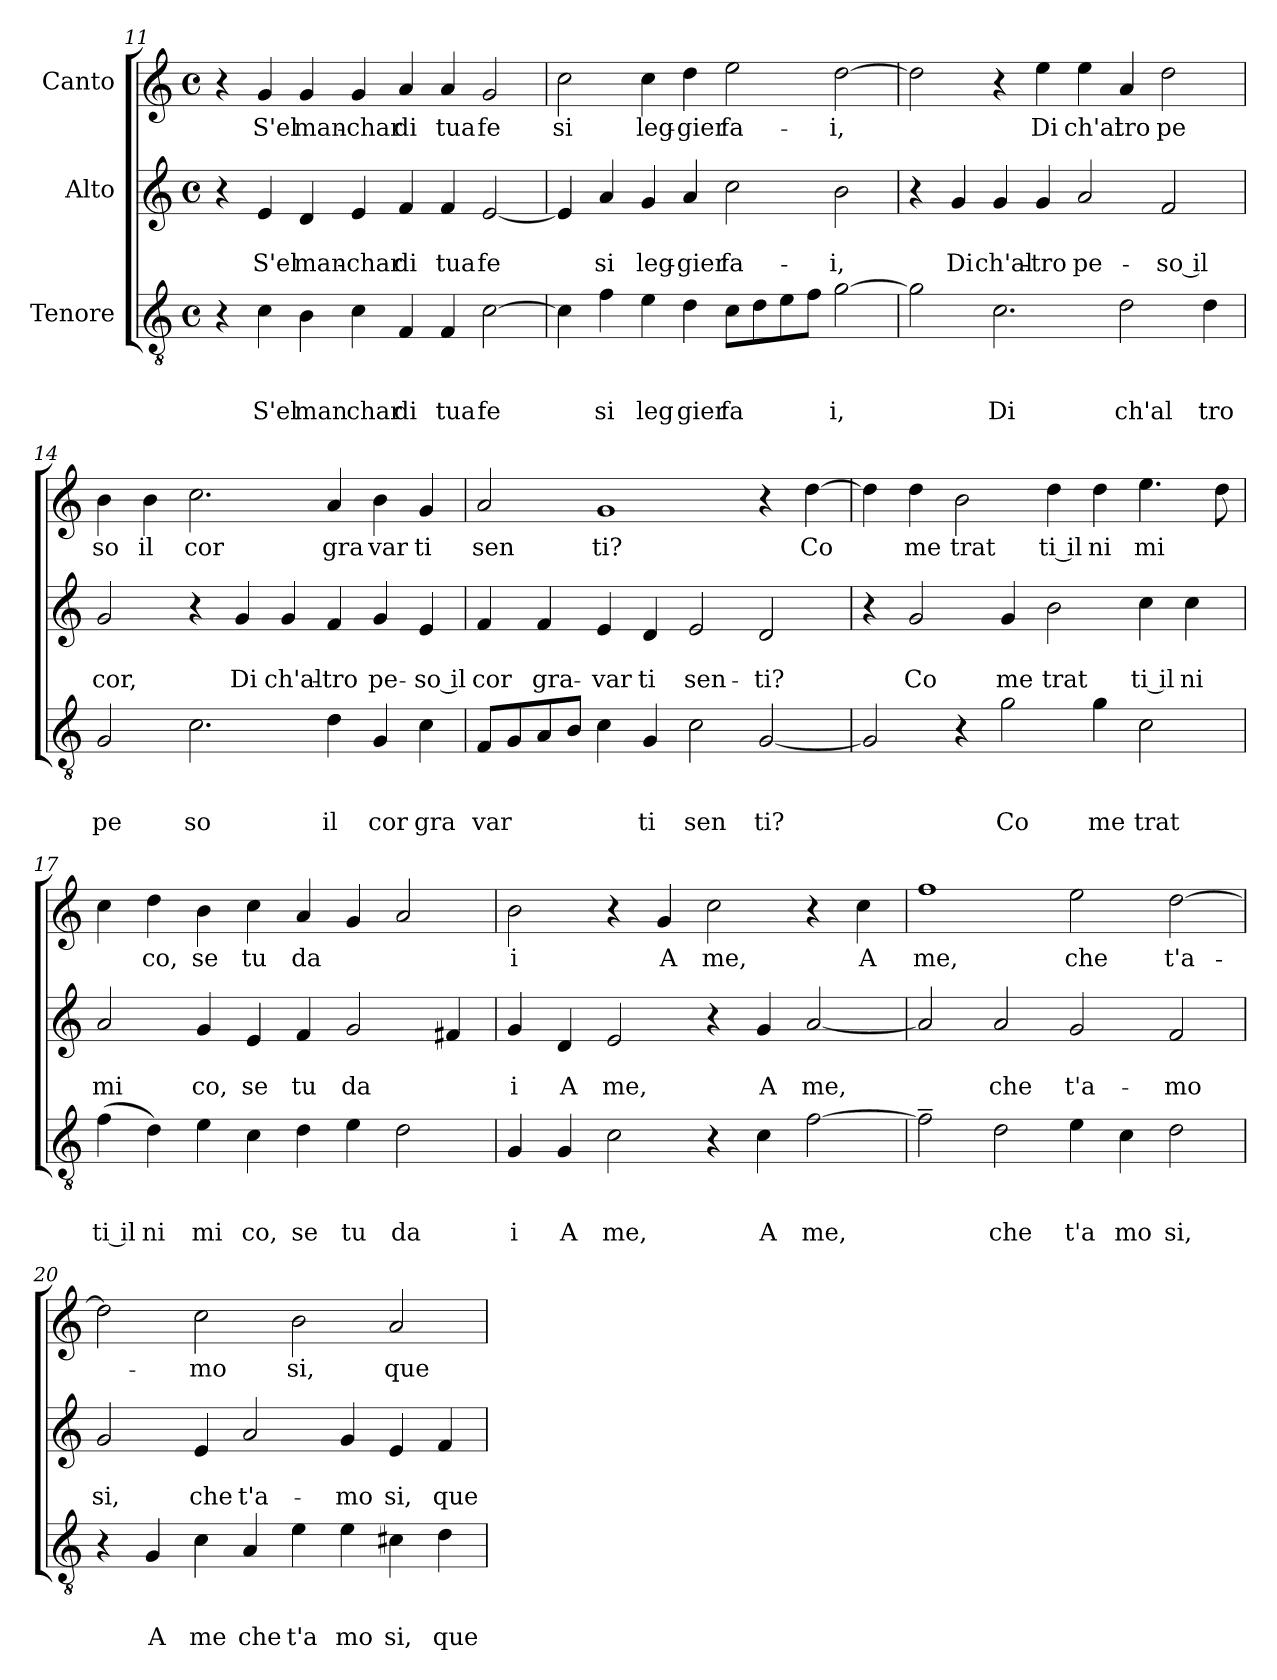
**kern	**text	**text	**text	**kern	**text	**text	**kern	**text
*part3	*part3	*part3	*part3	*part2	*part2	*part2	*part1	*part1
*staff3	*staff3	*staff3	*staff3	*staff2	*staff2	*staff2	*staff1	*staff1
*I"Tenore	*	*	*	*I"Alto	*	*	*I"Canto	*
*clefGv2	*	*	*	*clefG2	*	*	*clefG2	*
*k[]	*	*	*	*k[]	*	*	*k[]	*
*C:	*	*	*	*C:	*	*	*C:	*
*M4/4	*	*	*	*M4/4	*	*	*M4/4	*
*met(c)	*	*	*	*met(c)	*	*	*met(c)	*
=11	=11	=11	=11	=11	=11	=11	=11	=11
4r	.	.	.	4r	.	.	4r	.
!	!	!	!LO:LY:b	!	!	!LO:LY:b	!	!LO:LY:b
4c\	.	.	S'el	4e/	.	S'el	4g/	S'el
!	!	!	!LO:LY:b	!	!	!LO:LY:b	!	!LO:LY:b
4B\	.	.	man	4d/	.	man-	4g/	man-
!	!	!	!LO:LY:b	!	!	!LO:LY:b	!	!LO:LY:b
4c\	.	.	char	4e/	.	-char	4g/	-char
!	!	!	!LO:LY:b	!	!	!LO:LY:b	!	!LO:LY:b
4F/	.	.	di	4f/	.	di	4a/	di
!	!	!	!LO:LY:b	!	!	!LO:LY:b	!	!LO:LY:b
4F/	.	.	tua	4f/	.	tua	4a/	tua
!	!	!	!LO:LY:b	!	!	!LO:LY:b	!	!LO:LY:b
[>2c\	.	.	fe	[<2e/	.	fe	2g/	fe
=12	=12	=12	=12	=12	=12	=12	=12	=12
!	!	!	!	!	!	!	!	!LO:LY:b
4c\]	.	.	.	4e/]	.	.	2cc\	si
!	!	!	!LO:LY:b	!	!	!LO:LY:b	!	!
4f\	.	.	si	4a/	.	si	.	.
!	!	!	!LO:LY:b	!	!	!LO:LY:b	!	!LO:LY:b
4e\	.	.	leg	4g/	.	leg-	4cc\	leg-
!	!	!	!LO:LY:b	!	!	!LO:LY:b	!	!LO:LY:b
4d\	.	.	gier	4a/	.	-gier	4dd\	-gier
!	!	!	!LO:LY:b	!	!	!LO:LY:b	!	!LO:LY:b
8c\L	.	.	fa	2cc\	.	fa-	2ee\	fa-
8d\	.	.	.	.	.	.	.	.
8e\	.	.	.	.	.	.	.	.
8f\J	.	.	.	.	.	.	.	.
!	!	!	!LO:LY:b	!	!	!LO:LY:b	!	!LO:LY:b
[<2g\	.	.	i,	2b\	.	-i,	[<2dd\	-i,
!!LO:LB:g=z
=13	=13	=13	=13	=13	=13	=13	=13	=13
2g\]	.	.	.	4r	.	.	2dd\]	.
!	!	!	!	!	!	!LO:LY:b	!	!
.	.	.	.	4g/	.	Di	.	.
!	!	!	!LO:LY:b	!	!	!LO:LY:b	!	!
2.c\	.	.	Di	4g/	.	ch'al-	4r	.
!	!	!	!	!	!	!LO:LY:b	!	!LO:LY:b
.	.	.	.	4g/	.	-tro	4ee\	Di
!	!	!	!	!	!	!LO:LY:b	!	!LO:LY:b
.	.	.	.	2a/	.	pe-	4ee\	ch'al
!	!	!	!LO:LY:b	!	!	!	!	!LO:LY:b
2d\	.	.	ch'al	.	.	.	4a/	tro
!	!	!	!	!	!	!LO:LY:b:rj	!	!LO:LY:b
.	.	.	.	2f/	.	-so il	2dd\	pe
!	!	!	!LO:LY:b	!	!	!	!	!
4d\	.	.	tro	.	.	.	.	.
=14	=14	=14	=14	=14	=14	=14	=14	=14
!	!	!	!LO:LY:b	!	!	!LO:LY:b	!	!LO:LY:b
2G/	.	.	pe	2g/	.	cor,	4b\	so
!	!	!	!	!	!	!	!	!LO:LY:b
.	.	.	.	.	.	.	4b\	il
!	!	!	!LO:LY:b	!	!	!	!	!LO:LY:b
2.c\	.	.	so	4r	.	.	2.cc\	cor
!	!	!	!	!	!	!LO:LY:b	!	!
.	.	.	.	4g/	.	Di	.	.
!	!	!	!	!	!	!LO:LY:b	!	!
.	.	.	.	4g/	.	ch'al-	.	.
!	!	!	!LO:LY:b	!	!	!LO:LY:b	!	!LO:LY:b
4d\	.	.	il	4f/	.	-tro	4a/	gra
!	!	!	!LO:LY:b	!	!	!LO:LY:b	!	!LO:LY:b
4G/	.	.	cor	4g/	.	pe-	4b\	var
!	!	!	!LO:LY:b	!	!	!LO:LY:b:rj	!	!LO:LY:b
4c\	.	.	gra	4e/	.	-so il	4g/	ti
=15	=15	=15	=15	=15	=15	=15	=15	=15
!	!	!	!LO:LY:b	!	!	!LO:LY:b	!	!LO:LY:b
8F/L	.	.	var	4f/	.	cor	2a/	sen
8G/	.	.	.	.	.	.	.	.
!	!	!	!	!	!	!LO:LY:b	!	!
8A/	.	.	.	4f/	.	gra-	.	.
8B/J	.	.	.	.	.	.	.	.
!	!	!	!	!	!	!LO:LY:b	!	!LO:LY:b
4c\	.	.	.	4e/	.	-var	1g	ti?
!	!	!	!LO:LY:b	!	!	!LO:LY:b	!	!
4G/	.	.	ti	4d/	.	ti	.	.
!	!	!	!LO:LY:b	!	!	!LO:LY:b	!	!
2c\	.	.	sen	2e/	.	sen-	.	.
!	!	!	!LO:LY:b	!	!	!LO:LY:b	!	!
[>2G/	.	.	ti?	2d/	.	-ti?	4r	.
!	!	!	!	!	!	!	!	!LO:LY:b
.	.	.	.	.	.	.	[>4dd\	Co
!!LO:PB:g=z
=16	=16	=16	=16	=16	=16	=16	=16	=16
2G/]	.	.	.	4r	.	.	4dd\]	.
!	!	!	!	!	!	!LO:LY:b	!	!LO:LY:b
.	.	.	.	2g/	.	Co	4dd\	me
!	!	!	!	!	!	!	!	!LO:LY:b
4r	.	.	.	.	.	.	2b\	trat
!	!	!	!LO:LY:b	!	!	!LO:LY:b	!	!
2g\	.	.	Co	4g/	.	me	.	.
!	!	!	!	!	!	!LO:LY:b	!	!LO:LY:b:rj
.	.	.	.	2b\	.	trat	4dd\	ti il
!	!	!	!LO:LY:b	!	!	!	!	!LO:LY:b
4g\	.	.	me	.	.	.	4dd\	ni
!	!	!	!LO:LY:b	!	!	!LO:LY:b:rj	!	!LO:LY:b
2c\	.	.	trat	4cc\	.	ti il	4.ee\	mi
!	!	!	!	!	!	!LO:LY:b	!	!
.	.	.	.	4cc\	.	ni	.	.
.	.	.	.	.	.	.	8dd\	.
=17	=17	=17	=17	=17	=17	=17	=17	=17
!	!	!	!LO:LY:b:rj	!	!	!LO:LY:b	!	!
(<4f\	.	.	ti il	2a/	.	mi	4cc\	.
!	!	!	!LO:LY:b	!	!	!	!	!LO:LY:b
4d\)	.	.	ni	.	.	.	4dd\	co,
!	!	!	!LO:LY:b	!	!	!LO:LY:b	!	!LO:LY:b
4e\	.	.	mi	4g/	.	co,	4b\	se
!	!	!	!LO:LY:b	!	!	!LO:LY:b	!	!LO:LY:b
4c\	.	.	co,	4e/	.	se	4cc\	tu
!	!	!	!LO:LY:b	!	!	!LO:LY:b	!	!LO:LY:b
4d\	.	.	se	4f/	.	tu	4a/	da
!	!	!	!LO:LY:b	!	!	!LO:LY:b	!	!
4e\	.	.	tu	2g/	.	da	4g/	.
!	!	!	!LO:LY:b	!	!	!	!	!
2d\	.	.	da	.	.	.	2a/	.
.	.	.	.	4f#/	.	.	.	.
=18	=18	=18	=18	=18	=18	=18	=18	=18
!	!	!	!LO:LY:b	!	!	!LO:LY:b	!	!LO:LY:b
4G/	.	.	i	4g/	.	i	2b\	i
!	!	!	!LO:LY:b	!	!	!LO:LY:b	!	!
4G/	.	.	A	4d/	.	A	.	.
!	!	!	!LO:LY:b	!	!	!LO:LY:b	!	!
2c\	.	.	me,	2e/	.	me,	4r	.
!	!	!	!	!	!	!	!	!LO:LY:b
.	.	.	.	.	.	.	4g/	A
!	!	!	!	!	!	!	!	!LO:LY:b
4r	.	.	.	4r	.	.	2cc\	me,
!	!	!	!LO:LY:b	!	!	!LO:LY:b	!	!
4c\	.	.	A	4g/	.	A	.	.
!	!	!	!LO:LY:b	!	!	!LO:LY:b	!	!
[<2f\	.	.	me,	[<2a/	.	me,	4r	.
!	!	!	!	!	!	!	!	!LO:LY:b
.	.	.	.	.	.	.	4cc\	A
!!LO:LB:g=z
=19	=19	=19	=19	=19	=19	=19	=19	=19
!	!	!	!	!	!	!	!	!LO:LY:b
2f~>\]	.	.	.	2a/]	.	.	1ff	me,
!	!	!	!LO:LY:b	!	!	!LO:LY:b	!	!
2d\	.	.	che	2a/	.	che	.	.
!	!	!	!LO:LY:b	!	!	!LO:LY:b	!	!LO:LY:b
4e\	.	.	t'a	2g/	.	t'a-	2ee\	che
!	!	!	!LO:LY:b	!	!	!	!	!
4c\	.	.	mo	.	.	.	.	.
!	!	!	!LO:LY:b	!	!	!LO:LY:b	!	!LO:LY:b
2d\	.	.	si,	2f/	.	-mo	[>2dd\	t'a-
=20	=20	=20	=20	=20	=20	=20	=20	=20
!	!	!	!	!	!	!LO:LY:b	!	!
4r	.	.	.	2g/	.	si,	2dd\]	.
!	!	!	!LO:LY:b	!	!	!	!	!
4G/	.	.	A	.	.	.	.	.
!	!	!	!LO:LY:b	!	!	!LO:LY:b	!	!LO:LY:b
4c\	.	.	me	4e/	.	che	2cc\	-mo
!	!	!	!LO:LY:b	!	!	!LO:LY:b	!	!
4A/	.	.	che	2a/	.	t'a-	.	.
!	!	!	!LO:LY:b	!	!	!	!	!LO:LY:b
4e\	.	.	t'a	.	.	.	2b\	si,
!	!	!	!LO:LY:b	!	!	!LO:LY:b	!	!
4e\	.	.	mo	4g/	.	-mo	.	.
!	!	!	!LO:LY:b	!	!	!LO:LY:b	!	!LO:LY:b
4c#X\	.	.	si,	4e/	.	si,	2a/	que-
!	!	!	!LO:LY:b	!	!	!LO:LY:b	!	!
4d\	.	.	que	4f/	.	que-	.	.
=	=	=	=	=	=	=	=	=
*-	*-	*-	*-	*-	*-	*-	*-	*-
